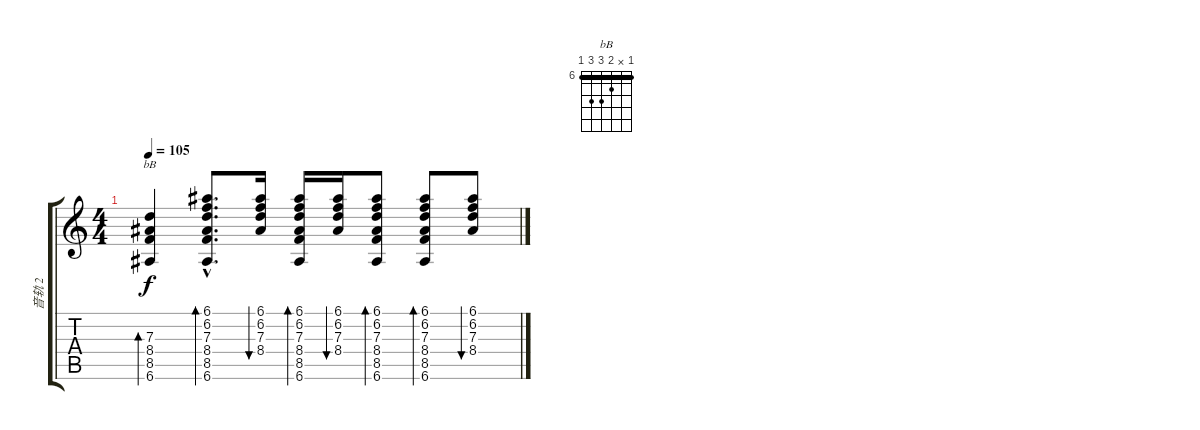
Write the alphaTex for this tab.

\track ("音轨 2" "音轨 2") {instrument electricguitarclean}
\staff {score tabs}
\tuning (E4 B3 G3 D3 A2 E2) {hide}
\chord ("bB" 6 x 7 8 8 6) {firstfret 6 barre 6}
\ts (4 4)
\tempo 105
\clef g2
\ks c
(7.3 8.4 8.5 6.6).4{bd 60 ch "bB" dy f} (6.1{hac} 6.2{hac} 7.3{hac} 8.4{hac} 8.5{hac} 6.6{hac}).8{d bd 60} (6.1 6.2 7.3 8.4).16{bu 60} (6.1 6.2 7.3 8.4 8.5 6.6).16{bd 60} (6.1 6.2 7.3 8.4).16{bu 60} (6.1 6.2 7.3 8.4 8.5 6.6).8{bd 60} (6.1 6.2 7.3 8.4 8.5 6.6).8{bd 60} (6.1 6.2 7.3 8.4).8{bu 60}
